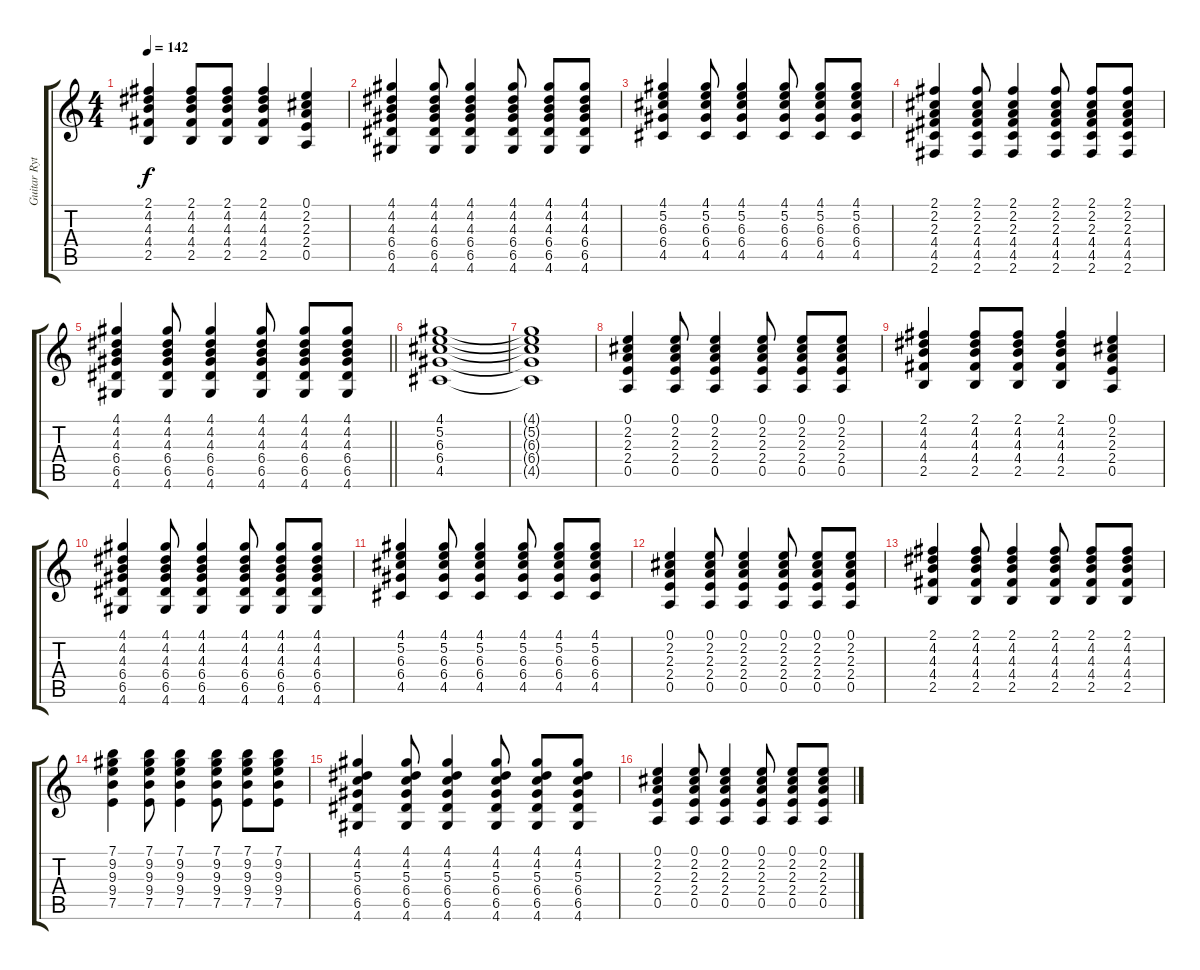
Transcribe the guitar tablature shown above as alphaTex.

\track ("Guitar Rythm" "Guitar Ryt") {instrument electricguitarclean}
\staff {score tabs}
\tuning (E4 B3 G3 D3 A2 E2) {hide}
\ts (4 4)
\tempo 142
\clef g2
\ks c
(2.1 4.2 4.3 4.4 2.5).4{dy f} (2.1 4.2 4.3 4.4 2.5).8 (2.1 4.2 4.3 4.4 2.5).8 (2.1 4.2 4.3 4.4 2.5).4 (0.1 2.2 2.3 2.4 0.5).4 |
(4.1 4.2 4.3 6.4 6.5 4.6).4 (4.1 4.2 4.3 6.4 6.5 4.6).8 (4.1 4.2 4.3 6.4 6.5 4.6).4 (4.1 4.2 4.3 6.4 6.5 4.6).8 (4.1 4.2 4.3 6.4 6.5 4.6).8 (4.1 4.2 4.3 6.4 6.5 4.6).8 |
(4.1 5.2 6.3 6.4 4.5).4 (4.1 5.2 6.3 6.4 4.5).8 (4.1 5.2 6.3 6.4 4.5).4 (4.1 5.2 6.3 6.4 4.5).8 (4.1 5.2 6.3 6.4 4.5).8 (4.1 5.2 6.3 6.4 4.5).8 |
(2.1 2.2 2.3 4.4 4.5 2.6).4 (2.1 2.2 2.3 4.4 4.5 2.6).8 (2.1 2.2 2.3 4.4 4.5 2.6).4 (2.1 2.2 2.3 4.4 4.5 2.6).8 (2.1 2.2 2.3 4.4 4.5 2.6).8 (2.1 2.2 2.3 4.4 4.5 2.6).8 |
\barLineRight lightlight
(4.1 4.2 4.3 6.4 6.5 4.6).4 (4.1 4.2 4.3 6.4 6.5 4.6).8 (4.1 4.2 4.3 6.4 6.5 4.6).4 (4.1 4.2 4.3 6.4 6.5 4.6).8 (4.1 4.2 4.3 6.4 6.5 4.6).8 (4.1 4.2 4.3 6.4 6.5 4.6).8 |
(4.1 5.2 6.3 6.4 4.5).1 |
(4.1{t} 5.2{t} 6.3{t} 6.4{t} 4.5{t}).1 |
(0.1 2.2 2.3 2.4 0.5).4 (0.1 2.2 2.3 2.4 0.5).8 (0.1 2.2 2.3 2.4 0.5).4 (0.1 2.2 2.3 2.4 0.5).8 (0.1 2.2 2.3 2.4 0.5).8 (0.1 2.2 2.3 2.4 0.5).8 |
(2.1 4.2 4.3 4.4 2.5).4 (2.1 4.2 4.3 4.4 2.5).8 (2.1 4.2 4.3 4.4 2.5).8 (2.1 4.2 4.3 4.4 2.5).4 (0.1 2.2 2.3 2.4 0.5).4 |
(4.1 4.2 4.3 6.4 6.5 4.6).4 (4.1 4.2 4.3 6.4 6.5 4.6).8 (4.1 4.2 4.3 6.4 6.5 4.6).4 (4.1 4.2 4.3 6.4 6.5 4.6).8 (4.1 4.2 4.3 6.4 6.5 4.6).8 (4.1 4.2 4.3 6.4 6.5 4.6).8 |
(4.1 5.2 6.3 6.4 4.5).4 (4.1 5.2 6.3 6.4 4.5).8 (4.1 5.2 6.3 6.4 4.5).4 (4.1 5.2 6.3 6.4 4.5).8 (4.1 5.2 6.3 6.4 4.5).8 (4.1 5.2 6.3 6.4 4.5).8 |
(0.1 2.2 2.3 2.4 0.5).4 (0.1 2.2 2.3 2.4 0.5).8 (0.1 2.2 2.3 2.4 0.5).4 (0.1 2.2 2.3 2.4 0.5).8 (0.1 2.2 2.3 2.4 0.5).8 (0.1 2.2 2.3 2.4 0.5).8 |
(2.1 4.2 4.3 4.4 2.5).4 (2.1 4.2 4.3 4.4 2.5).8 (2.1 4.2 4.3 4.4 2.5).4 (2.1 4.2 4.3 4.4 2.5).8 (2.1 4.2 4.3 4.4 2.5).8 (2.1 4.2 4.3 4.4 2.5).8 |
(7.1 9.2 9.3 9.4 7.5).4 (7.1 9.2 9.3 9.4 7.5).8 (7.1 9.2 9.3 9.4 7.5).4 (7.1 9.2 9.3 9.4 7.5).8 (7.1 9.2 9.3 9.4 7.5).8 (7.1 9.2 9.3 9.4 7.5).8 |
(4.1 4.2 5.3 6.4 6.5 4.6).4 (4.1 4.2 5.3 6.4 6.5 4.6).8 (4.1 4.2 5.3 6.4 6.5 4.6).4 (4.1 4.2 5.3 6.4 6.5 4.6).8 (4.1 4.2 5.3 6.4 6.5 4.6).8 (4.1 4.2 5.3 6.4 6.5 4.6).8 |
(0.1 2.2 2.3 2.4 0.5).4 (0.1 2.2 2.3 2.4 0.5).8 (0.1 2.2 2.3 2.4 0.5).4 (0.1 2.2 2.3 2.4 0.5).8 (0.1 2.2 2.3 2.4 0.5).8 (0.1 2.2 2.3 2.4 0.5).8
